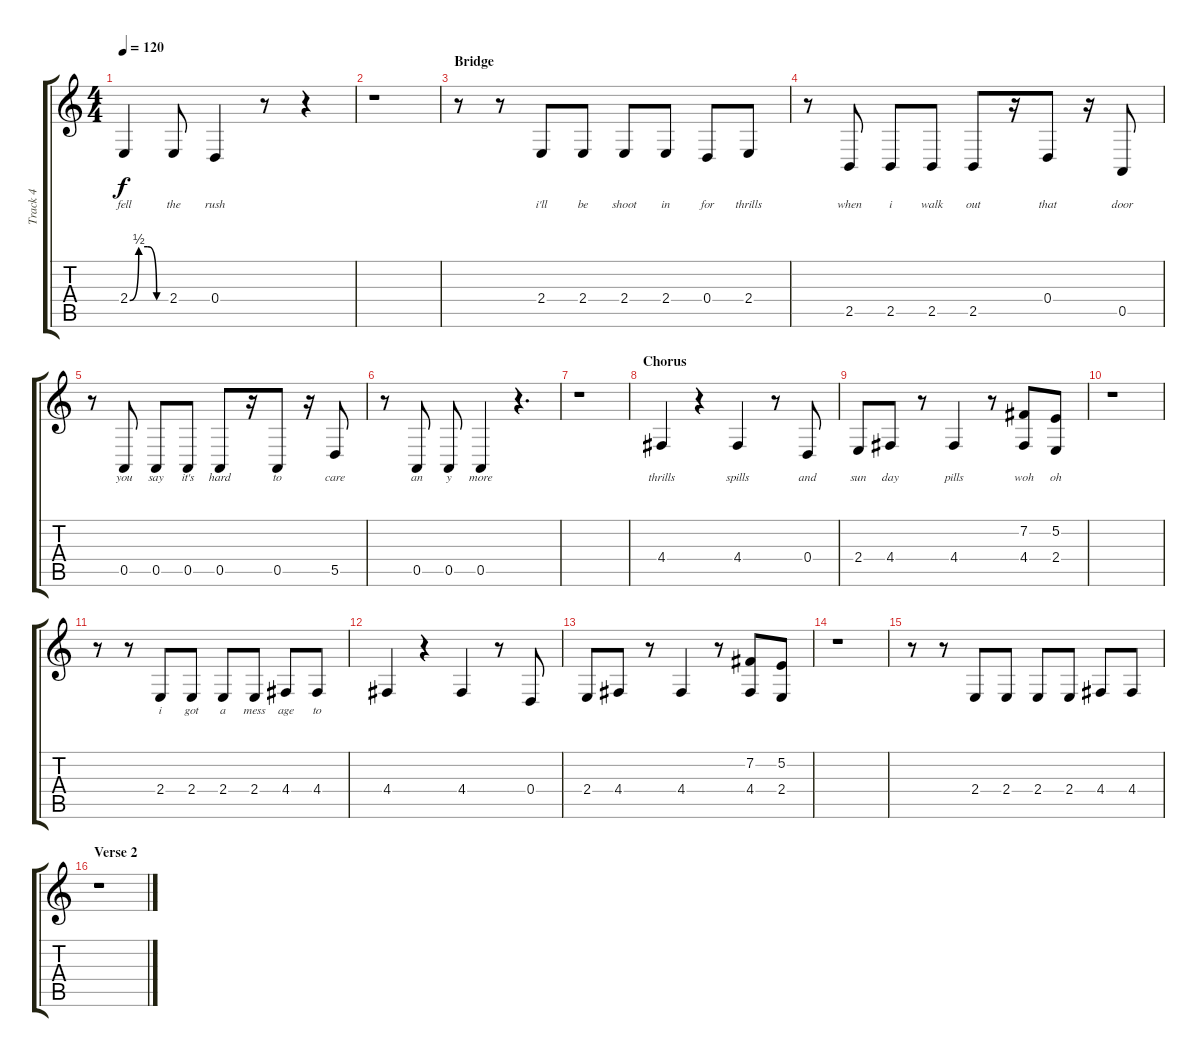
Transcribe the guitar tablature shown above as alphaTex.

\track ("Track 4" "Track 4") {instrument tenorsax}
\staff {score tabs}
\tuning (E4 B3 G3 D3 A2 E2) {hide}
\ts (4 4)
\tempo 120
\clef g2
\ks c
2.4{be (custom 0 0 15 2 30 2 45 0 60 0)}.4{lyrics (0 "fell") lyrics (1 "") lyrics (2 "") lyrics (3 "") lyrics (4 "") dy f} 2.4.8{lyrics (0 "the") lyrics (1 "") lyrics (2 "") lyrics (3 "") lyrics (4 "")} 0.4.4{lyrics (0 "rush") lyrics (1 "") lyrics (2 "") lyrics (3 "") lyrics (4 "")} r.8 r.4 |
r.1 |
\section ("" "Bridge")
r.8 r.8 2.4.8{lyrics (0 "i'll") lyrics (1 "") lyrics (2 "") lyrics (3 "") lyrics (4 "")} 2.4.8{lyrics (0 "be") lyrics (1 "") lyrics (2 "") lyrics (3 "") lyrics (4 "")} 2.4.8{lyrics (0 "shoot") lyrics (1 "") lyrics (2 "") lyrics (3 "") lyrics (4 "")} 2.4.8{lyrics (0 "in") lyrics (1 "") lyrics (2 "") lyrics (3 "") lyrics (4 "")} 0.4.8{lyrics (0 "for") lyrics (1 "") lyrics (2 "") lyrics (3 "") lyrics (4 "")} 2.4.8{lyrics (0 "thrills") lyrics (1 "") lyrics (2 "") lyrics (3 "") lyrics (4 "")} |
r.8 2.5.8{lyrics (0 "when") lyrics (1 "") lyrics (2 "") lyrics (3 "") lyrics (4 "")} 2.5.8{lyrics (0 "i") lyrics (1 "") lyrics (2 "") lyrics (3 "") lyrics (4 "")} 2.5.8{lyrics (0 "walk") lyrics (1 "") lyrics (2 "") lyrics (3 "") lyrics (4 "")} 2.5.8{lyrics (0 "out") lyrics (1 "") lyrics (2 "") lyrics (3 "") lyrics (4 "")} r.16 0.4.8{lyrics (0 "that") lyrics (1 "") lyrics (2 "") lyrics (3 "") lyrics (4 "")} r.16 0.5.8{lyrics (0 "door") lyrics (1 "") lyrics (2 "") lyrics (3 "") lyrics (4 "")} |
r.8 0.5.8{lyrics (0 "you") lyrics (1 "") lyrics (2 "") lyrics (3 "") lyrics (4 "")} 0.5.8{lyrics (0 "say") lyrics (1 "") lyrics (2 "") lyrics (3 "") lyrics (4 "")} 0.5.8{lyrics (0 "it's") lyrics (1 "") lyrics (2 "") lyrics (3 "") lyrics (4 "")} 0.5.8{lyrics (0 "hard") lyrics (1 "") lyrics (2 "") lyrics (3 "") lyrics (4 "")} r.16 0.5.8{lyrics (0 "to") lyrics (1 "") lyrics (2 "") lyrics (3 "") lyrics (4 "")} r.16 5.5.8{lyrics (0 "care") lyrics (1 "") lyrics (2 "") lyrics (3 "") lyrics (4 "")} |
r.8 0.5.8{lyrics (0 "an") lyrics (1 "") lyrics (2 "") lyrics (3 "") lyrics (4 "")} 0.5.8{lyrics (0 "y") lyrics (1 "") lyrics (2 "") lyrics (3 "") lyrics (4 "")} 0.5.4{lyrics (0 "more") lyrics (1 "") lyrics (2 "") lyrics (3 "") lyrics (4 "")} r.4{d} |
r.1 |
\section ("" "Chorus")
4.4.4{lyrics (0 "thrills") lyrics (1 "") lyrics (2 "") lyrics (3 "") lyrics (4 "")} r.4 4.4.4{lyrics (0 "spills") lyrics (1 "") lyrics (2 "") lyrics (3 "") lyrics (4 "")} r.8 0.4.8{lyrics (0 "and") lyrics (1 "") lyrics (2 "") lyrics (3 "") lyrics (4 "")} |
2.4.8{lyrics (0 "sun") lyrics (1 "") lyrics (2 "") lyrics (3 "") lyrics (4 "")} 4.4.8{lyrics (0 "day") lyrics (1 "") lyrics (2 "") lyrics (3 "") lyrics (4 "")} r.8 4.4.4{lyrics (0 "pills") lyrics (1 "") lyrics (2 "") lyrics (3 "") lyrics (4 "")} r.8 (7.2 4.4).8{lyrics (0 "woh") lyrics (1 "") lyrics (2 "") lyrics (3 "") lyrics (4 "")} (5.2 2.4).8{lyrics (0 "oh") lyrics (1 "") lyrics (2 "") lyrics (3 "") lyrics (4 "")} |
r.1 |
r.8 r.8 2.4.8{lyrics (0 "i") lyrics (1 "") lyrics (2 "") lyrics (3 "") lyrics (4 "")} 2.4.8{lyrics (0 "got") lyrics (1 "") lyrics (2 "") lyrics (3 "") lyrics (4 "")} 2.4.8{lyrics (0 "a") lyrics (1 "") lyrics (2 "") lyrics (3 "") lyrics (4 "")} 2.4.8{lyrics (0 "mess") lyrics (1 "") lyrics (2 "") lyrics (3 "") lyrics (4 "")} 4.4.8{lyrics (0 "age") lyrics (1 "") lyrics (2 "") lyrics (3 "") lyrics (4 "")} 4.4.8{lyrics (0 "to") lyrics (1 "") lyrics (2 "") lyrics (3 "") lyrics (4 "")} |
4.4.4 r.4 4.4.4 r.8 0.4.8 |
2.4.8 4.4.8 r.8 4.4.4 r.8 (7.2 4.4).8 (5.2 2.4).8 |
r.1 |
r.8 r.8 2.4.8 2.4.8 2.4.8 2.4.8 4.4.8 4.4.8 |
\section ("" "Verse 2")
r.1
